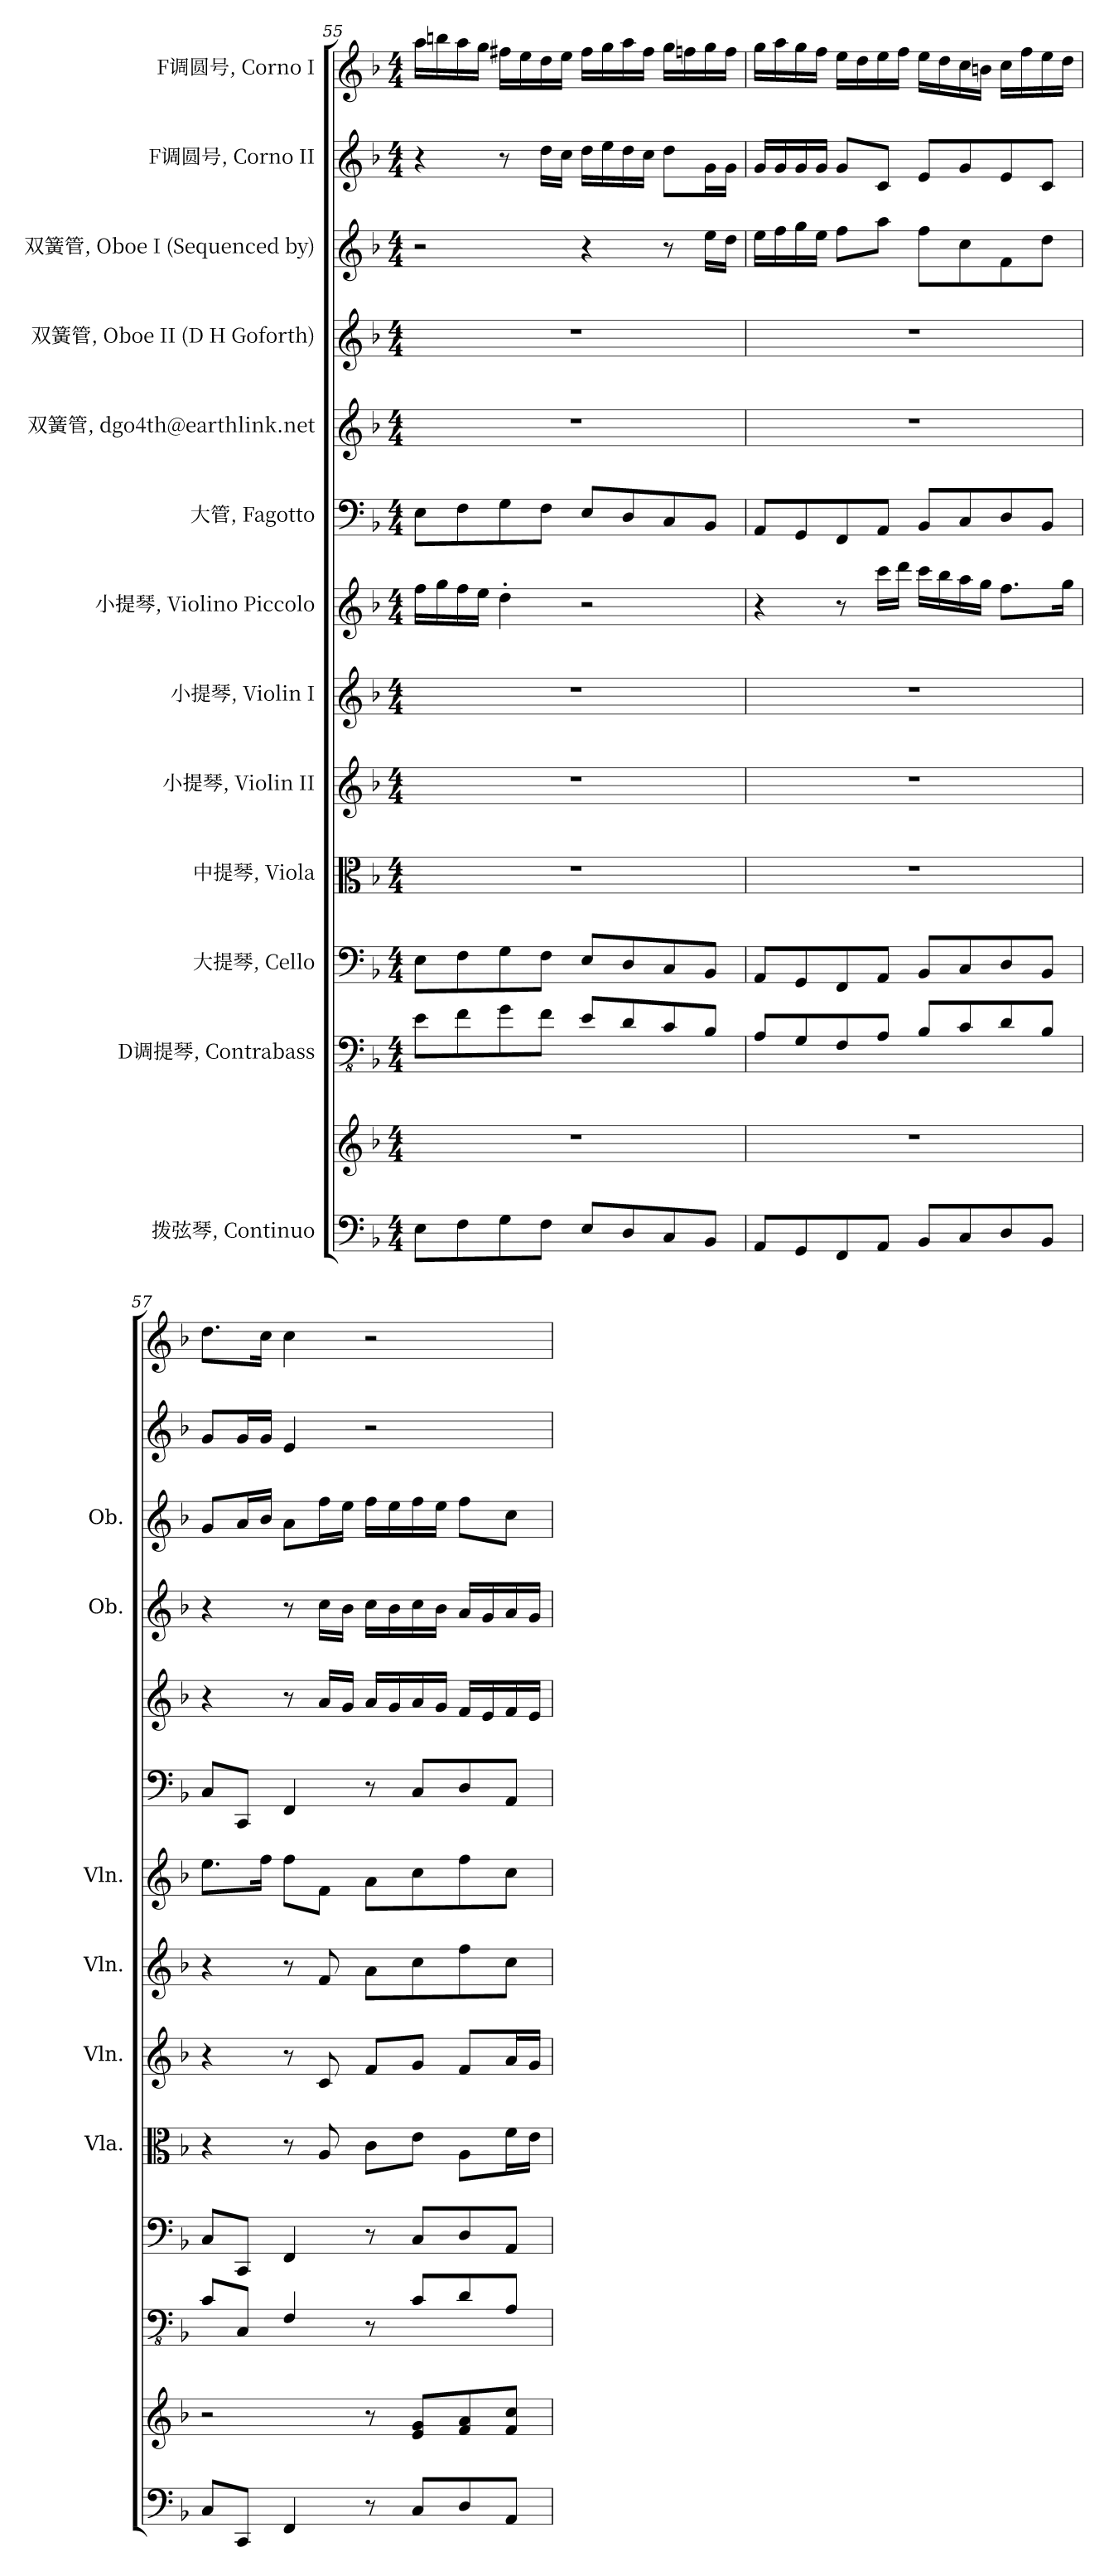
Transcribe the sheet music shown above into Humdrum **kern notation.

**kern	**kern	**kern	**kern	**kern	**kern	**kern	**kern	**kern	**kern	**kern	**kern	**kern	**kern
*part13	*part13	*part12	*part11	*part10	*part9	*part8	*part7	*part6	*part5	*part4	*part3	*part2	*part1
*staff14	*staff13	*staff12	*staff11	*staff10	*staff9	*staff8	*staff7	*staff6	*staff5	*staff4	*staff3	*staff2	*staff1
*I"拨弦琴, Continuo	*	*I"D调提琴, Contrabass	*I"大提琴, Cello	*I"中提琴, Viola	*I"小提琴, Violin II	*I"小提琴, Violin I	*I"小提琴, Violino Piccolo	*I"大管, Fagotto	*I"双簧管, dgo4th@earthlink.net	*I"双簧管, Oboe II (D H Goforth)	*I"双簧管, Oboe I (Sequenced by)	*I"F调圆号, Corno II	*I"F调圆号, Corno I
*	*	*	*	*I'Vla.	*I'Vln.	*I'Vln.	*I'Vln.	*	*	*I'Ob.	*I'Ob.	*	*
!!LO:PB:g=z
*clefF4	*clefG2	*clefFv4	*clefF4	*clefC3	*clefG2	*clefG2	*clefG2	*clefF4	*clefG2	*clefG2	*clefG2	*clefG2	*clefG2
*	*	*ITrd7c12	*	*	*	*	*	*	*	*	*	*ITrd4c7	*ITrd4c7
*k[b-]	*k[b-]	*k[b-]	*k[b-]	*k[b-]	*k[b-]	*k[b-]	*k[b-]	*k[b-]	*k[b-]	*k[b-]	*k[b-]	*k[b-e-]	*k[b-e-]
*M4/4	*M4/4	*M4/4	*M4/4	*M4/4	*M4/4	*M4/4	*M4/4	*M4/4	*M4/4	*M4/4	*M4/4	*M4/4	*M4/4
=55	=55	=55	=55	=55	=55	=55	=55	=55	=55	=55	=55	=55	=55
8E\L	1r	8EE\L	8E\L	1r	1r	1r	16ff\LL	8E\L	1r	1r	2r	4r	16dd\LL
.	.	.	.	.	.	.	16gg\	.	.	.	.	.	16een\
8F\	.	8FF\	8F\	.	.	.	16ff\	8F\	.	.	.	.	16dd\
.	.	.	.	.	.	.	16ee\JJ	.	.	.	.	.	16cc\JJ
8G\	.	8GG\	8G\	.	.	.	4dd'\	8G\	.	.	.	8r	16bn\LL
.	.	.	.	.	.	.	.	.	.	.	.	.	16a\
8F\J	.	8FF\J	8F\J	.	.	.	.	8F\J	.	.	.	16g\LL	16g\
.	.	.	.	.	.	.	.	.	.	.	.	16f\JJ	16a\JJ
8E/L	.	8EE/L	8E/L	.	.	.	2r	8E/L	.	.	4r	16g\LL	16b\LL
.	.	.	.	.	.	.	.	.	.	.	.	16a\	16cc\
8D/	.	8DD/	8D/	.	.	.	.	8D/	.	.	.	16g\	16dd\
.	.	.	.	.	.	.	.	.	.	.	.	16f\JJ	16b\JJ
8C/	.	8CC/	8C/	.	.	.	.	8C/	.	.	8r	8g\L	16cc\LL
.	.	.	.	.	.	.	.	.	.	.	.	.	16b-X\
8BB-/J	.	8BBB-/J	8BB-/J	.	.	.	.	8BB-/J	.	.	16ee\LL	16c\L	16cc\
.	.	.	.	.	.	.	.	.	.	.	16dd\JJ	16c\JJ	16b-\JJ
=56	=56	=56	=56	=56	=56	=56	=56	=56	=56	=56	=56	=56	=56
8AA/L	1r	8AAA/L	8AA/L	1r	1r	1r	4r	8AA/L	1r	1r	16ee\LL	16c/LL	16cc\LL
.	.	.	.	.	.	.	.	.	.	.	16ff\	16c/	16dd\
8GG/	.	8GGG/	8GG/	.	.	.	.	8GG/	.	.	16gg\	16c/	16cc\
.	.	.	.	.	.	.	.	.	.	.	16ee\JJ	16c/JJ	16b-\JJ
8FF/	.	8FFF/	8FF/	.	.	.	8r	8FF/	.	.	8ff\L	8c/L	16a\LL
.	.	.	.	.	.	.	.	.	.	.	.	.	16g\
8AA/J	.	8AAA/J	8AA/J	.	.	.	16ccc\LL	8AA/J	.	.	8aa\J	8F/J	16a\
.	.	.	.	.	.	.	16ddd\JJ	.	.	.	.	.	16b-\JJ
8BB-/L	.	8BBB-/L	8BB-/L	.	.	.	16ccc\LL	8BB-/L	.	.	8ff\L	8A/L	16a\LL
.	.	.	.	.	.	.	16bb-\	.	.	.	.	.	16g\
8C/	.	8CC/	8C/	.	.	.	16aa\	8C/	.	.	8cc\	8c/	16f\
.	.	.	.	.	.	.	16gg\JJ	.	.	.	.	.	16en\JJ
8D/	.	8DD/	8D/	.	.	.	8.ff\L	8D/	.	.	8f\	8A/	16f\LL
.	.	.	.	.	.	.	.	.	.	.	.	.	16b-\
8BB-/J	.	8BBB-/J	8BB-/J	.	.	.	.	8BB-/J	.	.	8dd\J	8F/J	16a\
.	.	.	.	.	.	.	16gg\Jk	.	.	.	.	.	16g\JJ
!!LO:PB:g=z
=57	=57	=57	=57	=57	=57	=57	=57	=57	=57	=57	=57	=57	=57
8C/L	2r	8CC/L	8C/L	4r	4r	4r	8.ee\L	8C/L	4r	4r	8g/L	8c/L	8.g\L
8CC/J	.	8CCC/J	8CC/J	.	.	.	.	8CC/J	.	.	16a/L	16c/L	.
.	.	.	.	.	.	.	16ff\Jk	.	.	.	16b-/JJ	16c/JJ	16f\Jk
4FF/	.	4FFF/	4FF/	8r	8r	8r	8ff\L	4FF/	8r	8r	8a\L	4A/	4f\
.	.	.	.	8A/	8c/	8f/	8f\J	.	16a/LL	16cc\LL	16ff\L	.	.
.	.	.	.	.	.	.	.	.	16g/JJ	16b-\JJ	16ee\JJ	.	.
8r	8r	8r	8r	8c\L	8f/L	8a\L	8a\L	8r	16a/LL	16cc\LL	16ff\LL	2r	2r
.	.	.	.	.	.	.	.	.	16g/	16b-\	16ee\	.	.
8C/L	8e/ 8g/L	8CC/L	8C/L	8e\J	8g/J	8cc\	8cc\	8C/L	16a/	16cc\	16ff\	.	.
.	.	.	.	.	.	.	.	.	16g/JJ	16b-\JJ	16ee\JJ	.	.
8D/	8f/ 8a/	8DD/	8D/	8A\L	8f/L	8ff\	8ff\	8D/	16f/LL	16a/LL	8ff\L	.	.
.	.	.	.	.	.	.	.	.	16e/	16g/	.	.	.
8AA/J	8f/ 8cc/J	8AAA/J	8AA/J	16f\L	16a/L	8cc\J	8cc\J	8AA/J	16f/	16a/	8cc\J	.	.
.	.	.	.	16e\JJ	16g/JJ	.	.	.	16e/JJ	16g/JJ	.	.	.
=	=	=	=	=	=	=	=	=	=	=	=	=	=
*-	*-	*-	*-	*-	*-	*-	*-	*-	*-	*-	*-	*-	*-
